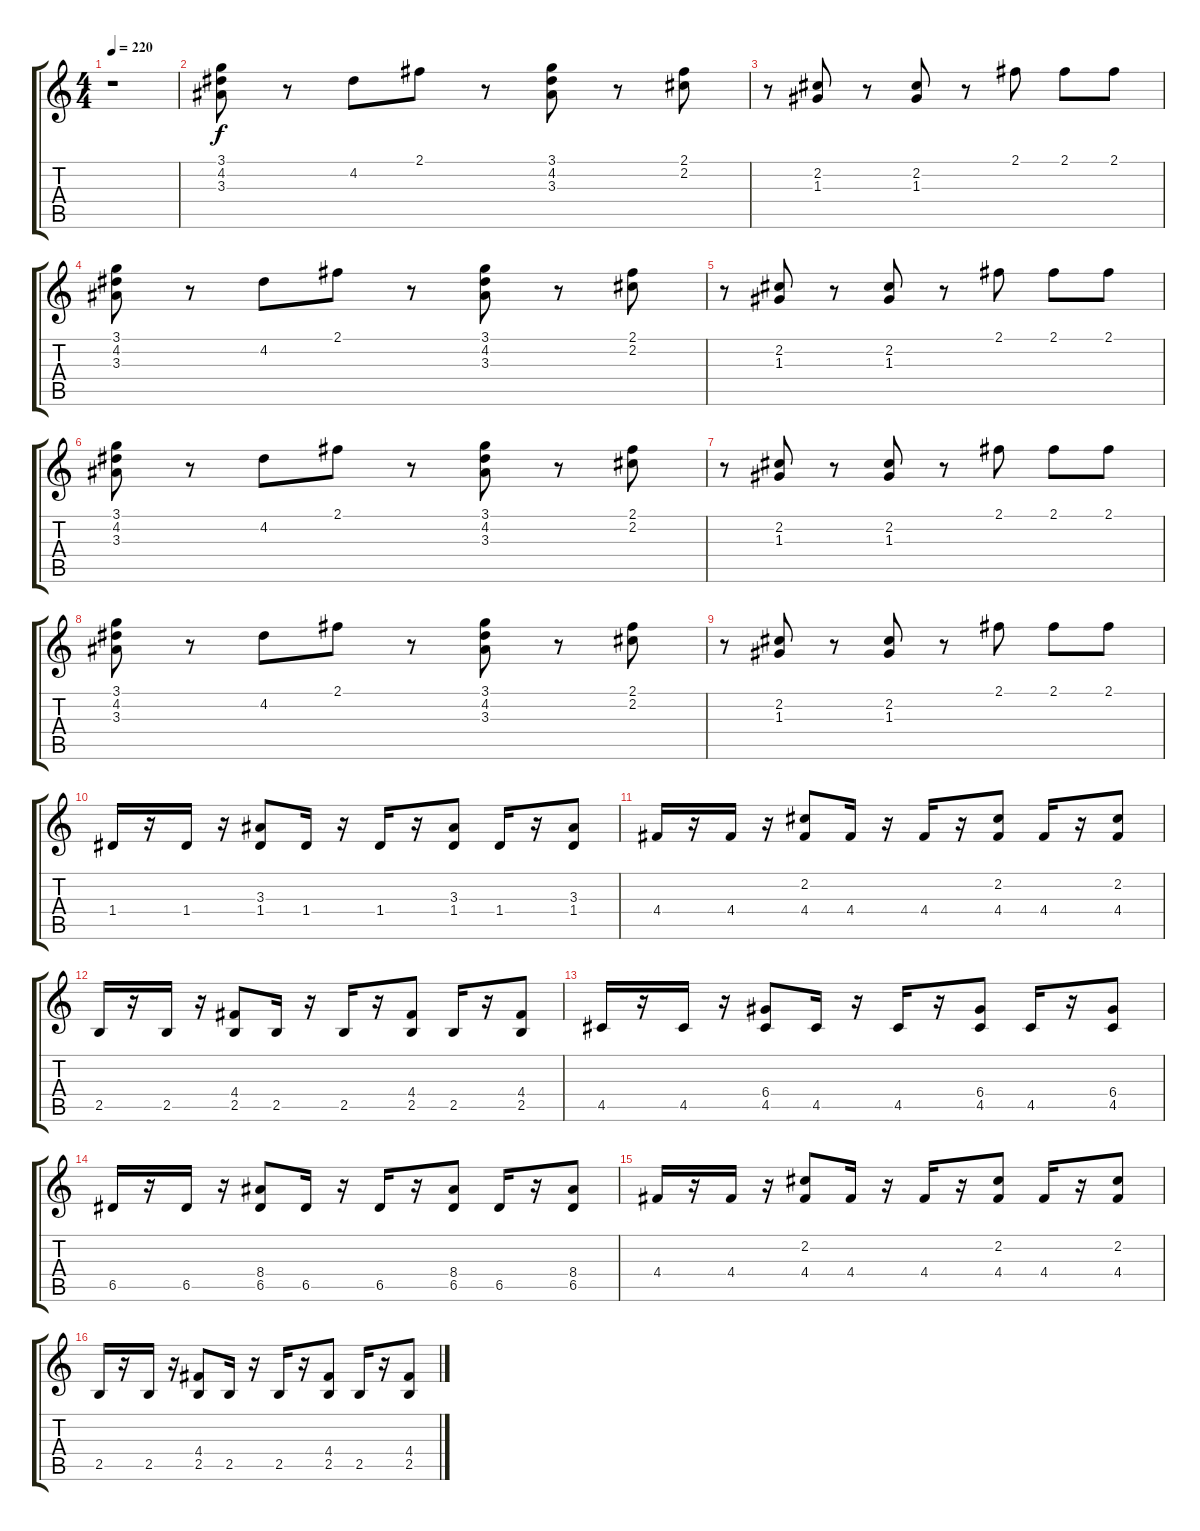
\track "" {instrument overdrivenguitar}
\staff {score tabs}
\tuning (E4 B3 G3 D3 A2 E2) {hide}
\ts (4 4)
\tempo 220
\clef g2
\ks c
r.1{dy f} |
(3.1 4.2 3.3).8 r.8 4.2.8 2.1.8 r.8 (3.1 4.2 3.3).8 r.8 (2.1 2.2).8 |
r.8 (2.2 1.3).8 r.8 (2.2 1.3).8 r.8 2.1.8 2.1.8 2.1.8 |
(3.1 4.2 3.3).8 r.8 4.2.8 2.1.8 r.8 (3.1 4.2 3.3).8 r.8 (2.1 2.2).8 |
r.8 (2.2 1.3).8 r.8 (2.2 1.3).8 r.8 2.1.8 2.1.8 2.1.8 |
(3.1 4.2 3.3).8 r.8 4.2.8 2.1.8 r.8 (3.1 4.2 3.3).8 r.8 (2.1 2.2).8 |
r.8 (2.2 1.3).8 r.8 (2.2 1.3).8 r.8 2.1.8 2.1.8 2.1.8 |
(3.1 4.2 3.3).8 r.8 4.2.8 2.1.8 r.8 (3.1 4.2 3.3).8 r.8 (2.1 2.2).8 |
r.8 (2.2 1.3).8 r.8 (2.2 1.3).8 r.8 2.1.8 2.1.8 2.1.8 |
1.4.16 r.16 1.4.16 r.16 (3.3 1.4).8 1.4.16 r.16 1.4.16 r.16 (3.3 1.4).8 1.4.16 r.16 (3.3 1.4).8 |
4.4.16 r.16 4.4.16 r.16 (2.2 4.4).8 4.4.16 r.16 4.4.16 r.16 (2.2 4.4).8 4.4.16 r.16 (2.2 4.4).8 |
2.5.16 r.16 2.5.16 r.16 (4.4 2.5).8 2.5.16 r.16 2.5.16 r.16 (4.4 2.5).8 2.5.16 r.16 (4.4 2.5).8 |
4.5.16 r.16 4.5.16 r.16 (6.4 4.5).8 4.5.16 r.16 4.5.16 r.16 (6.4 4.5).8 4.5.16 r.16 (6.4 4.5).8 |
6.5.16 r.16 6.5.16 r.16 (8.4 6.5).8 6.5.16 r.16 6.5.16 r.16 (8.4 6.5).8 6.5.16 r.16 (8.4 6.5).8 |
4.4.16 r.16 4.4.16 r.16 (2.2 4.4).8 4.4.16 r.16 4.4.16 r.16 (2.2 4.4).8 4.4.16 r.16 (2.2 4.4).8 |
2.5.16 r.16 2.5.16 r.16 (4.4 2.5).8 2.5.16 r.16 2.5.16 r.16 (4.4 2.5).8 2.5.16 r.16 (4.4 2.5).8
